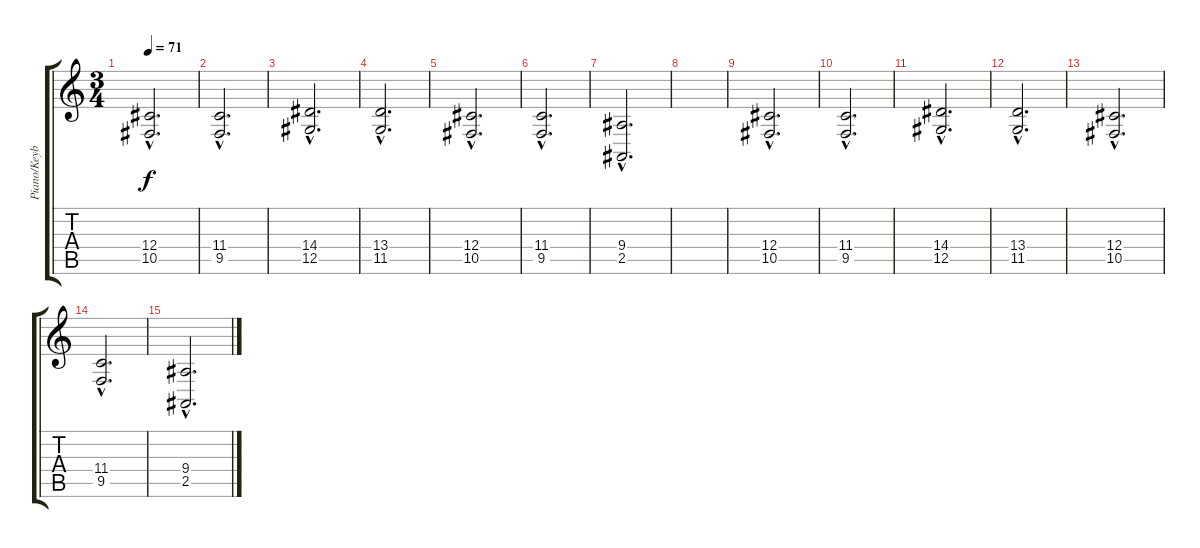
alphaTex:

\track ("Piano/Keybord" "Piano/Keyb") {instrument acousticgrandpiano}
\staff {score tabs}
\tuning (Eb4 Bb3 Gb3 Db3 Ab2 Eb2) {hide}
\ts (3 4)
\tempo 71
\clef g2
\ks c
(12.4{hac} 10.5{hac}).2{d dy f} |
(11.4{hac} 9.5{hac}).2{d} |
(14.4{hac} 12.5{hac}).2{d} |
(13.4{hac} 11.5{hac}).2{d} |
(12.4{hac} 10.5{hac}).2{d} |
(11.4{hac} 9.5{hac}).2{d} |
(9.4{hac} 2.5{hac}).2{d} |
|
(12.4{hac} 10.5{hac}).2{d} |
(11.4{hac} 9.5{hac}).2{d} |
(14.4{hac} 12.5{hac}).2{d} |
(13.4{hac} 11.5{hac}).2{d} |
(12.4{hac} 10.5{hac}).2{d} |
(11.4{hac} 9.5{hac}).2{d} |
(9.4{hac} 2.5{hac}).2{d}
